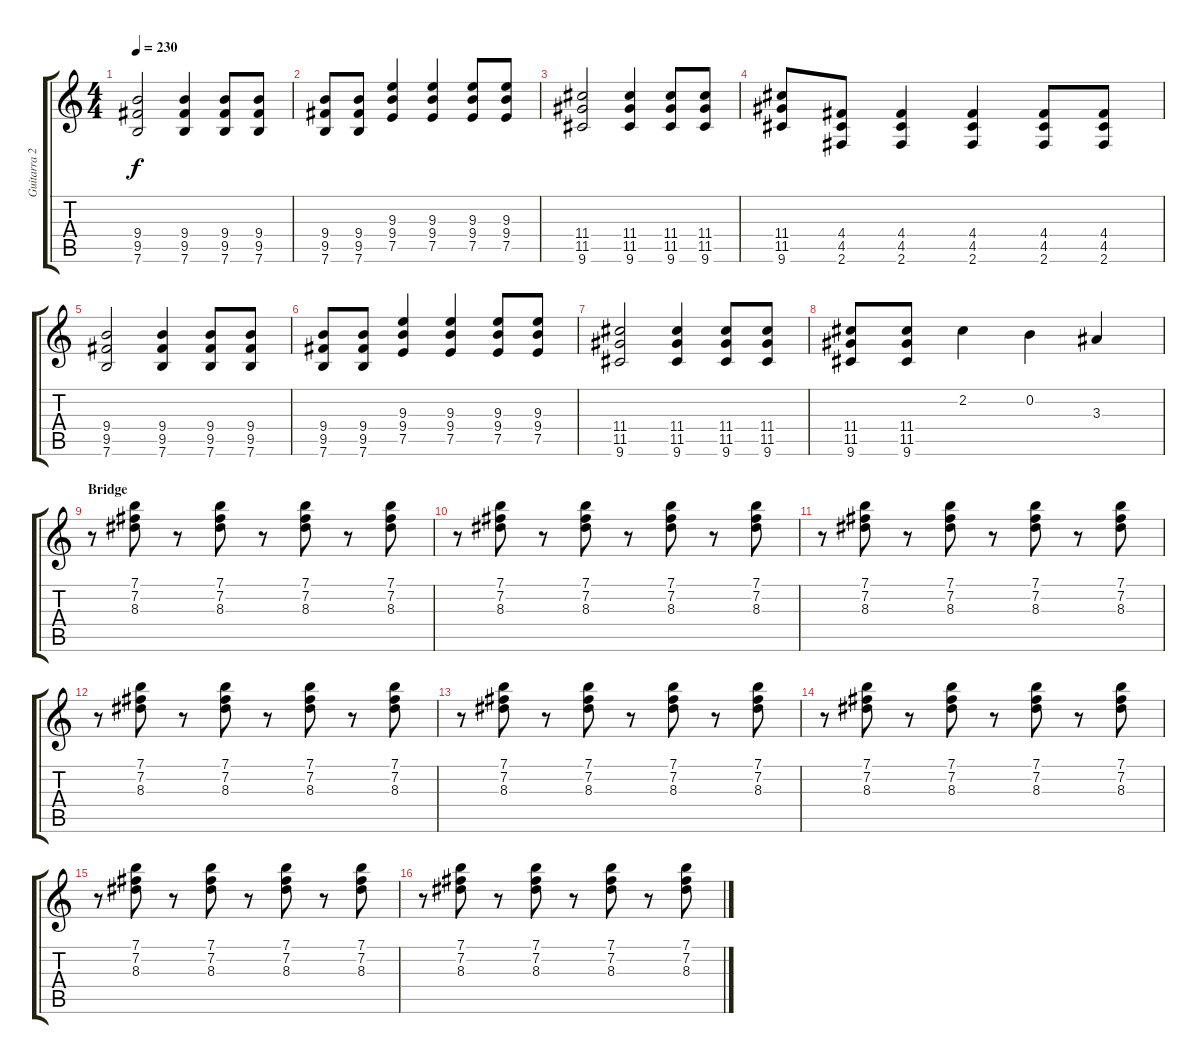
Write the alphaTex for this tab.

\track ("Guitarra 2 - Erik" "Guitarra 2") {instrument distortionguitar}
\staff {score tabs}
\tuning (E4 B3 G3 D3 A2 E2) {hide}
\ts (4 4)
\tempo 230
\clef g2
\ks c
(9.4 9.5 7.6).2{dy f} (9.4 9.5 7.6).4 (9.4 9.5 7.6).8 (9.4 9.5 7.6).8 |
(9.4 9.5 7.6).8 (9.4 9.5 7.6).8 (9.3 9.4 7.5).4 (9.3 9.4 7.5).4 (9.3 9.4 7.5).8 (9.3 9.4 7.5).8 |
(11.4 11.5 9.6).2 (11.4 11.5 9.6).4 (11.4 11.5 9.6).8 (11.4 11.5 9.6).8 |
(11.4 11.5 9.6).8 (4.4 4.5 2.6).8 (4.4 4.5 2.6).4 (4.4 4.5 2.6).4 (4.4 4.5 2.6).8 (4.4 4.5 2.6).8 |
(9.4 9.5 7.6).2 (9.4 9.5 7.6).4 (9.4 9.5 7.6).8 (9.4 9.5 7.6).8 |
(9.4 9.5 7.6).8 (9.4 9.5 7.6).8 (9.3 9.4 7.5).4 (9.3 9.4 7.5).4 (9.3 9.4 7.5).8 (9.3 9.4 7.5).8 |
(11.4 11.5 9.6).2 (11.4 11.5 9.6).4 (11.4 11.5 9.6).8 (11.4 11.5 9.6).8 |
(11.4 11.5 9.6).8 (11.4 11.5 9.6).8 2.2.4 0.2.4 3.3.4 |
\section ("" "Bridge")
r.8 (7.1 7.2 8.3).8 r.8 (7.1 7.2 8.3).8 r.8 (7.1 7.2 8.3).8 r.8 (7.1 7.2 8.3).8 |
r.8 (7.1 7.2 8.3).8 r.8 (7.1 7.2 8.3).8 r.8 (7.1 7.2 8.3).8 r.8 (7.1 7.2 8.3).8 |
r.8 (7.1 7.2 8.3).8 r.8 (7.1 7.2 8.3).8 r.8 (7.1 7.2 8.3).8 r.8 (7.1 7.2 8.3).8 |
r.8 (7.1 7.2 8.3).8 r.8 (7.1 7.2 8.3).8 r.8 (7.1 7.2 8.3).8 r.8 (7.1 7.2 8.3).8 |
r.8 (7.1 7.2 8.3).8 r.8 (7.1 7.2 8.3).8 r.8 (7.1 7.2 8.3).8 r.8 (7.1 7.2 8.3).8 |
r.8 (7.1 7.2 8.3).8 r.8 (7.1 7.2 8.3).8 r.8 (7.1 7.2 8.3).8 r.8 (7.1 7.2 8.3).8 |
r.8 (7.1 7.2 8.3).8 r.8 (7.1 7.2 8.3).8 r.8 (7.1 7.2 8.3).8 r.8 (7.1 7.2 8.3).8 |
r.8 (7.1 7.2 8.3).8 r.8 (7.1 7.2 8.3).8 r.8 (7.1 7.2 8.3).8 r.8 (7.1 7.2 8.3).8
